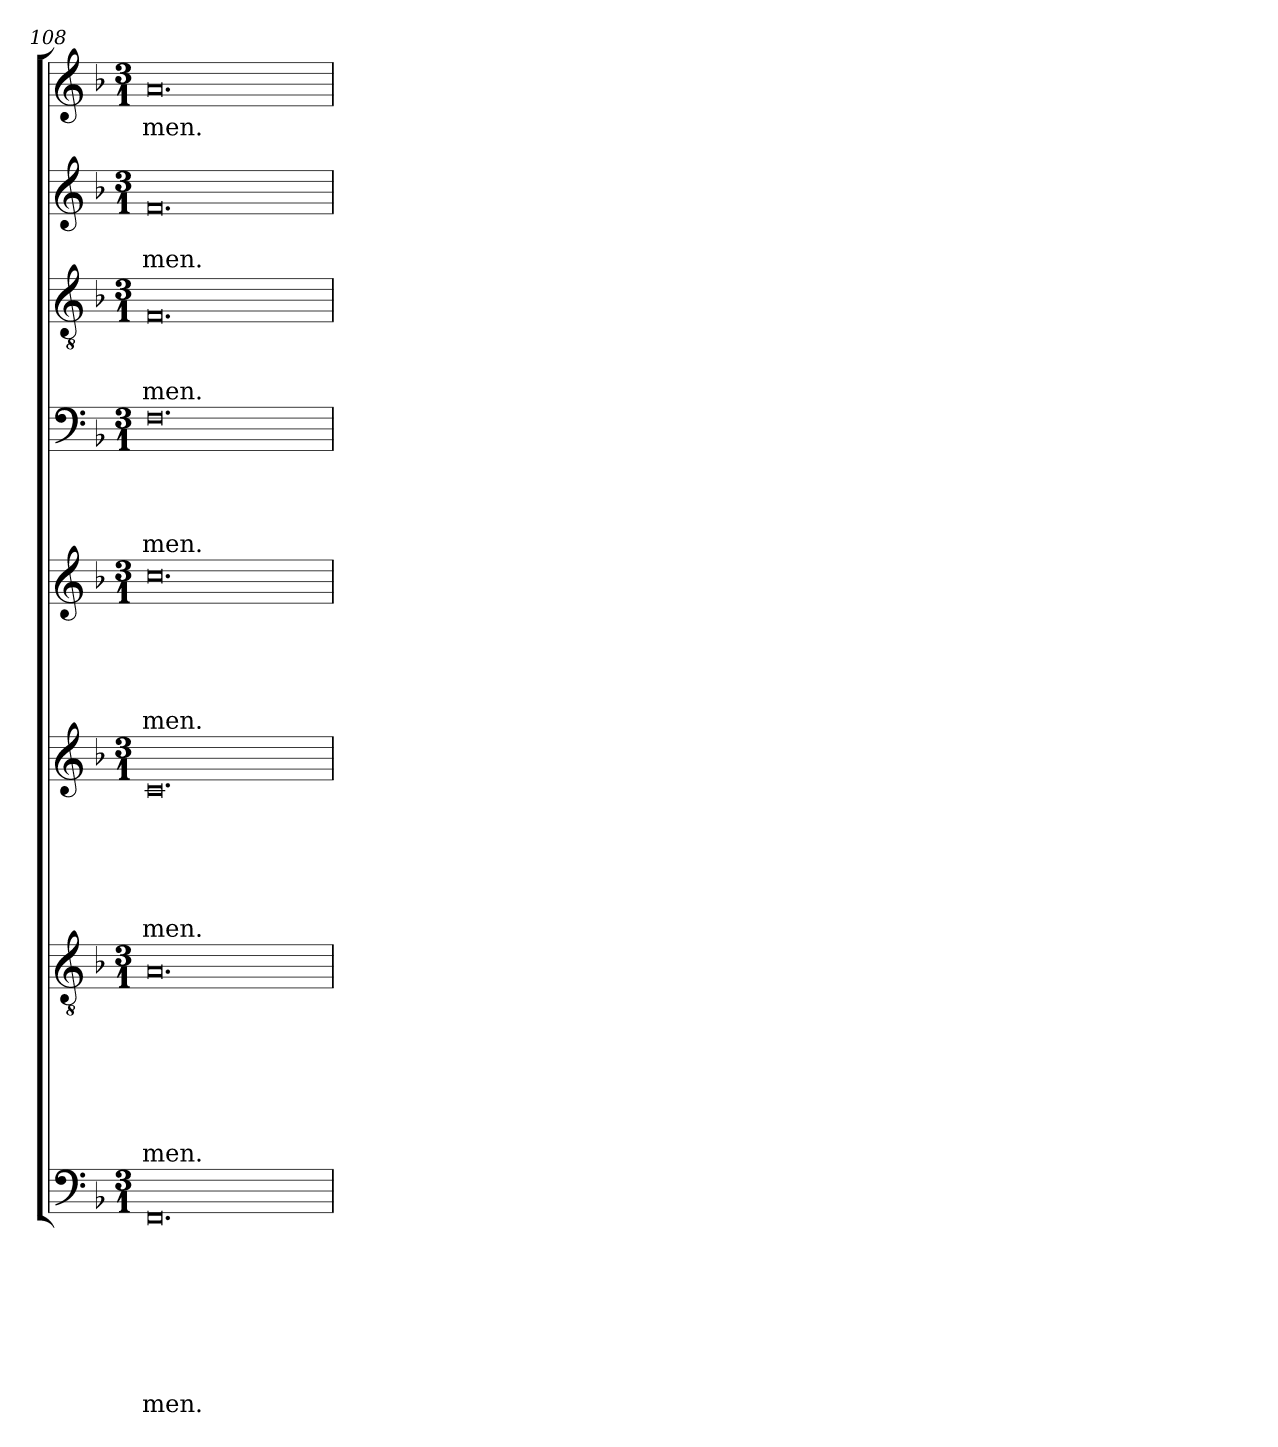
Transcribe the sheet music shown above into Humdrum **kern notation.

**kern	**text	**text	**text	**text	**text	**text	**text	**text	**kern	**text	**text	**text	**text	**text	**text	**text	**kern	**text	**text	**text	**text	**text	**text	**kern	**text	**text	**text	**text	**text	**kern	**text	**text	**text	**text	**kern	**text	**text	**text	**kern	**text	**text	**kern	**text
*part8	*part8	*part8	*part8	*part8	*part8	*part8	*part8	*part8	*part7	*part7	*part7	*part7	*part7	*part7	*part7	*part7	*part6	*part6	*part6	*part6	*part6	*part6	*part6	*part5	*part5	*part5	*part5	*part5	*part5	*part4	*part4	*part4	*part4	*part4	*part3	*part3	*part3	*part3	*part2	*part2	*part2	*part1	*part1
*staff8	*staff8	*staff8	*staff8	*staff8	*staff8	*staff8	*staff8	*staff8	*staff7	*staff7	*staff7	*staff7	*staff7	*staff7	*staff7	*staff7	*staff6	*staff6	*staff6	*staff6	*staff6	*staff6	*staff6	*staff5	*staff5	*staff5	*staff5	*staff5	*staff5	*staff4	*staff4	*staff4	*staff4	*staff4	*staff3	*staff3	*staff3	*staff3	*staff2	*staff2	*staff2	*staff1	*staff1
*clefF4	*	*	*	*	*	*	*	*	*clefGv2	*	*	*	*	*	*	*	*clefG2	*	*	*	*	*	*	*clefG2	*	*	*	*	*	*clefF4	*	*	*	*	*clefGv2	*	*	*	*clefG2	*	*	*clefG2	*
*k[b-]	*	*	*	*	*	*	*	*	*k[b-]	*	*	*	*	*	*	*	*k[b-]	*	*	*	*	*	*	*k[b-]	*	*	*	*	*	*k[b-]	*	*	*	*	*k[b-]	*	*	*	*k[b-]	*	*	*k[b-]	*
*F:	*	*	*	*	*	*	*	*	*F:	*	*	*	*	*	*	*	*F:	*	*	*	*	*	*	*F:	*	*	*	*	*	*F:	*	*	*	*	*F:	*	*	*	*F:	*	*	*F:	*
*M3/1	*	*	*	*	*	*	*	*	*M3/1	*	*	*	*	*	*	*	*M3/1	*	*	*	*	*	*	*M3/1	*	*	*	*	*	*M3/1	*	*	*	*	*M3/1	*	*	*	*M3/1	*	*	*M3/1	*
=108	=108	=108	=108	=108	=108	=108	=108	=108	=108	=108	=108	=108	=108	=108	=108	=108	=108	=108	=108	=108	=108	=108	=108	=108	=108	=108	=108	=108	=108	=108	=108	=108	=108	=108	=108	=108	=108	=108	=108	=108	=108	=108	=108
!	!	!	!	!	!	!	!	!LO:LY:b	!	!	!	!	!	!	!	!LO:LY:b	!	!	!	!	!	!	!LO:LY:b	!	!	!	!	!	!LO:LY:b	!	!	!	!	!LO:LY:b	!	!	!	!LO:LY:b	!	!	!LO:LY:b	!	!LO:LY:b
0.FF	.	.	.	.	.	.	.	men.	0.A	.	.	.	.	.	.	-men.	0.c	.	.	.	.	.	-men.	0.cc	.	.	.	.	men.	0.F	.	.	.	-men.	0.F	.	.	men.	0.f	.	men.	0.a	men.
=!	=!	=!	=!	=!	=!	=!	=!	=!	=!	=!	=!	=!	=!	=!	=!	=!	=!	=!	=!	=!	=!	=!	=!	=!	=!	=!	=!	=!	=!	=!	=!	=!	=!	=!	=!	=!	=!	=!	=!	=!	=!	=!	=!
*-	*-	*-	*-	*-	*-	*-	*-	*-	*-	*-	*-	*-	*-	*-	*-	*-	*-	*-	*-	*-	*-	*-	*-	*-	*-	*-	*-	*-	*-	*-	*-	*-	*-	*-	*-	*-	*-	*-	*-	*-	*-	*-	*-
